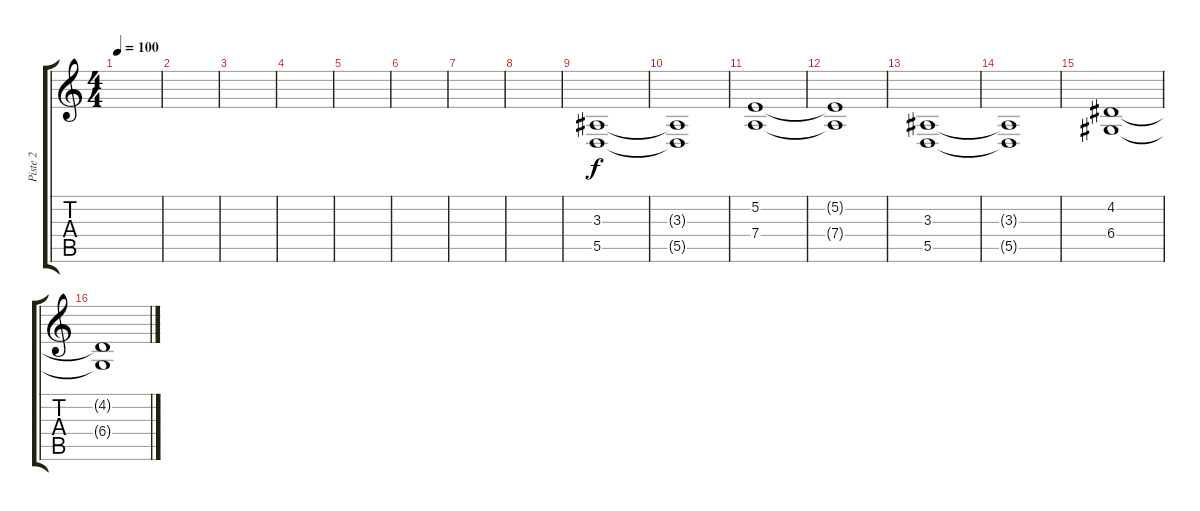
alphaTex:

\track ("Piste 2" "Piste 2") {instrument fx7echoes}
\staff {score tabs}
\tuning (E4 B3 G3 D3 A2 C2) {hide}
\ts (4 4)
\tempo 100
\clef g2
\ks c
|
|
|
|
|
|
|
|
(3.3 5.5).1 |
(3.3{t} 5.5{t}).1 |
(5.2 7.4).1 |
(5.2{t} 7.4{t}).1 |
(3.3 5.5).1 |
(3.3{t} 5.5{t}).1 |
(4.2 6.4).1 |
(4.2{t} 6.4{t}).1
